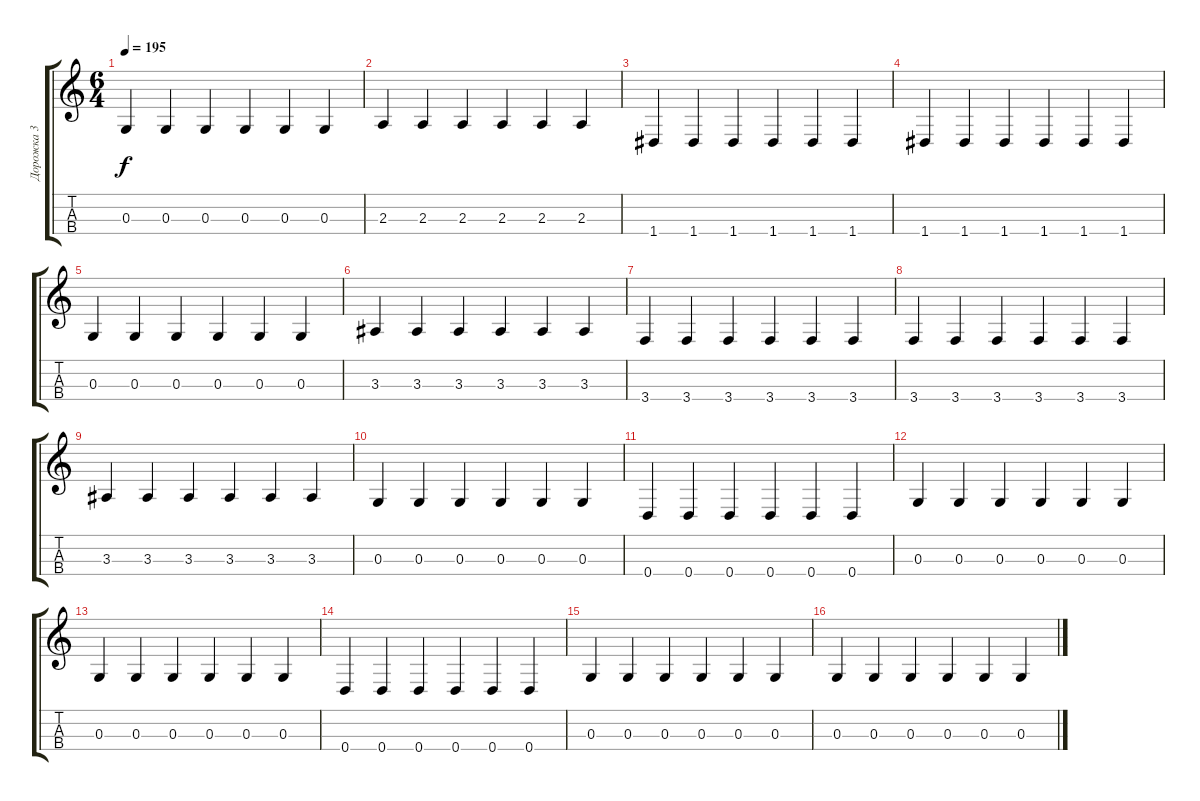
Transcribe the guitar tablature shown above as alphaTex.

\track ("Дорожка 3" "Дорожка 3") {mute instrument acousticgrandpiano}
\staff {score tabs}
\tuning (E4 B3 G3 D3) {hide}
\ts (6 4)
\tempo 195
\clef g2
\ks c
0.3.4{dy f} 0.3.4 0.3.4 0.3.4 0.3.4 0.3.4 |
2.3.4 2.3.4 2.3.4 2.3.4 2.3.4 2.3.4 |
1.4.4 1.4.4 1.4.4 1.4.4 1.4.4 1.4.4 |
1.4.4 1.4.4 1.4.4 1.4.4 1.4.4 1.4.4 |
0.3.4 0.3.4 0.3.4 0.3.4 0.3.4 0.3.4 |
3.3.4 3.3.4 3.3.4 3.3.4 3.3.4 3.3.4 |
3.4.4 3.4.4 3.4.4 3.4.4 3.4.4 3.4.4 |
3.4.4 3.4.4 3.4.4 3.4.4 3.4.4 3.4.4 |
3.3.4 3.3.4 3.3.4 3.3.4 3.3.4 3.3.4 |
0.3.4 0.3.4 0.3.4 0.3.4 0.3.4 0.3.4 |
0.4.4 0.4.4 0.4.4 0.4.4 0.4.4 0.4.4 |
0.3.4 0.3.4 0.3.4 0.3.4 0.3.4 0.3.4 |
0.3.4 0.3.4 0.3.4 0.3.4 0.3.4 0.3.4 |
0.4.4 0.4.4 0.4.4 0.4.4 0.4.4 0.4.4 |
0.3.4 0.3.4 0.3.4 0.3.4 0.3.4 0.3.4 |
0.3.4 0.3.4 0.3.4 0.3.4 0.3.4 0.3.4
